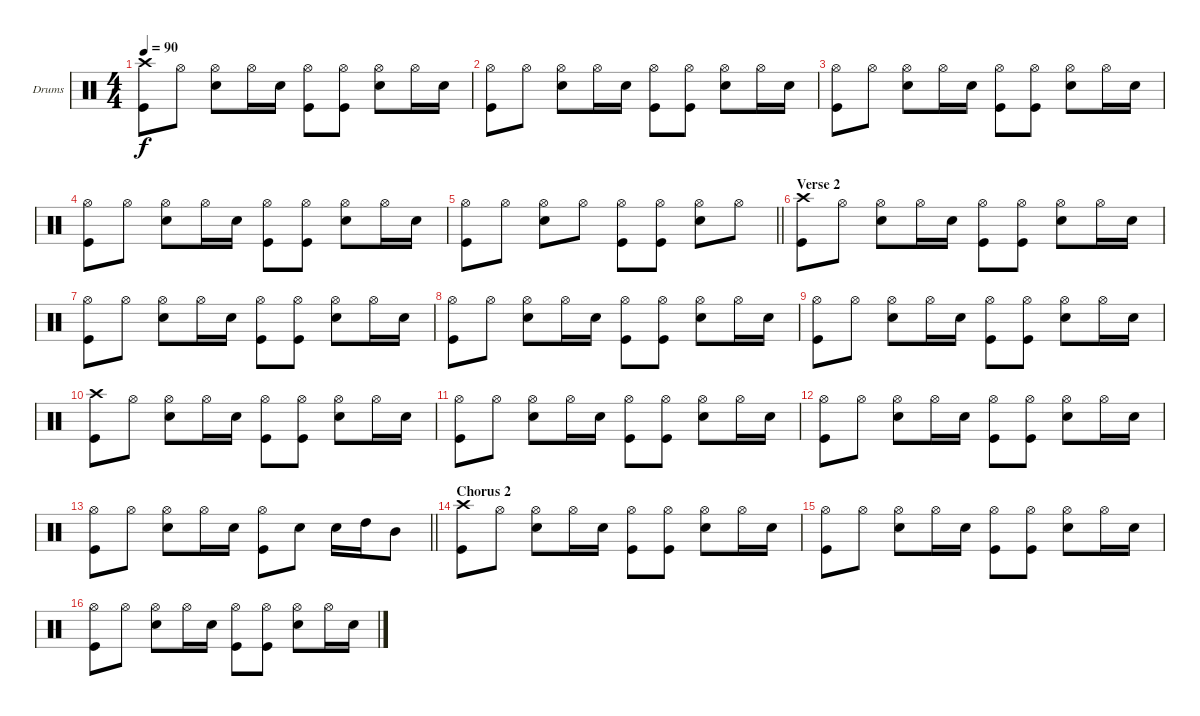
\bracketExtendMode groupsimilarinstruments
\firstSystemTrackNameOrientation horizontal
\otherSystemsTrackNameOrientation horizontal
\track ("Drums" "Drums") {instrument percussion}
\staff {score}
\articulation defaults
\ts (4 4)
\tempo 90
\clef neutral
\ks c
("Crash high (hit)" "Kick (hit)").8{dy f} "Hi-Hat (open)".8 ("Hi-Hat (open)" "Snare (hit) 2").8 "Hi-Hat (open)".16 "Snare (hit) 2".16 ("Hi-Hat (open)" "Kick (hit)").8 ("Hi-Hat (open)" "Kick (hit)").8 ("Hi-Hat (open)" "Snare (hit) 2").8 "Hi-Hat (open)".16 "Snare (hit) 2".16 |
("Hi-Hat (open)" "Kick (hit)").8 "Hi-Hat (open)".8 ("Hi-Hat (open)" "Snare (hit) 2").8 "Hi-Hat (open)".16 "Snare (hit) 2".16 ("Hi-Hat (open)" "Kick (hit)").8 ("Hi-Hat (open)" "Kick (hit)").8 ("Hi-Hat (open)" "Snare (hit) 2").8 "Hi-Hat (open)".16 "Snare (hit) 2".16 |
("Hi-Hat (open)" "Kick (hit)").8 "Hi-Hat (open)".8 ("Hi-Hat (open)" "Snare (hit) 2").8 "Hi-Hat (open)".16 "Snare (hit) 2".16 ("Hi-Hat (open)" "Kick (hit)").8 ("Hi-Hat (open)" "Kick (hit)").8 ("Hi-Hat (open)" "Snare (hit) 2").8 "Hi-Hat (open)".16 "Snare (hit) 2".16 |
("Hi-Hat (open)" "Kick (hit)").8 "Hi-Hat (open)".8 ("Hi-Hat (open)" "Snare (hit) 2").8 "Hi-Hat (open)".16 "Snare (hit) 2".16 ("Hi-Hat (open)" "Kick (hit)").8 ("Hi-Hat (open)" "Kick (hit)").8 ("Hi-Hat (open)" "Snare (hit) 2").8 "Hi-Hat (open)".16 "Snare (hit) 2".16 |
\barLineRight lightlight
("Hi-Hat (open)" "Kick (hit)").8 "Hi-Hat (open)".8 ("Hi-Hat (open)" "Snare (hit) 2").8 "Hi-Hat (open)".8 ("Hi-Hat (open)" "Kick (hit)").8 ("Hi-Hat (open)" "Kick (hit)").8 ("Hi-Hat (open)" "Snare (hit) 2").8 "Hi-Hat (open)".8 |
\section ("" "Verse 2")
("Crash high (hit)" "Kick (hit)").8 "Hi-Hat (open)".8 ("Hi-Hat (open)" "Snare (hit) 2").8 "Hi-Hat (open)".16 "Snare (hit) 2".16 ("Hi-Hat (open)" "Kick (hit)").8 ("Hi-Hat (open)" "Kick (hit)").8 ("Hi-Hat (open)" "Snare (hit) 2").8 "Hi-Hat (open)".16 "Snare (hit) 2".16 |
("Hi-Hat (open)" "Kick (hit)").8 "Hi-Hat (open)".8 ("Hi-Hat (open)" "Snare (hit) 2").8 "Hi-Hat (open)".16 "Snare (hit) 2".16 ("Hi-Hat (open)" "Kick (hit)").8 ("Hi-Hat (open)" "Kick (hit)").8 ("Hi-Hat (open)" "Snare (hit) 2").8 "Hi-Hat (open)".16 "Snare (hit) 2".16 |
("Hi-Hat (open)" "Kick (hit)").8 "Hi-Hat (open)".8 ("Hi-Hat (open)" "Snare (hit) 2").8 "Hi-Hat (open)".16 "Snare (hit) 2".16 ("Hi-Hat (open)" "Kick (hit)").8 ("Hi-Hat (open)" "Kick (hit)").8 ("Hi-Hat (open)" "Snare (hit) 2").8 "Hi-Hat (open)".16 "Snare (hit) 2".16 |
("Hi-Hat (open)" "Kick (hit)").8 "Hi-Hat (open)".8 ("Hi-Hat (open)" "Snare (hit) 2").8 "Hi-Hat (open)".16 "Snare (hit) 2".16 ("Hi-Hat (open)" "Kick (hit)").8 ("Hi-Hat (open)" "Kick (hit)").8 ("Hi-Hat (open)" "Snare (hit) 2").8 "Hi-Hat (open)".16 "Snare (hit) 2".16 |
("Crash high (hit)" "Kick (hit)").8 "Hi-Hat (open)".8 ("Hi-Hat (open)" "Snare (hit) 2").8 "Hi-Hat (open)".16 "Snare (hit) 2".16 ("Hi-Hat (open)" "Kick (hit)").8 ("Hi-Hat (open)" "Kick (hit)").8 ("Hi-Hat (open)" "Snare (hit) 2").8 "Hi-Hat (open)".16 "Snare (hit) 2".16 |
("Hi-Hat (open)" "Kick (hit)").8 "Hi-Hat (open)".8 ("Hi-Hat (open)" "Snare (hit) 2").8 "Hi-Hat (open)".16 "Snare (hit) 2".16 ("Hi-Hat (open)" "Kick (hit)").8 ("Hi-Hat (open)" "Kick (hit)").8 ("Hi-Hat (open)" "Snare (hit) 2").8 "Hi-Hat (open)".16 "Snare (hit) 2".16 |
("Hi-Hat (open)" "Kick (hit)").8 "Hi-Hat (open)".8 ("Hi-Hat (open)" "Snare (hit) 2").8 "Hi-Hat (open)".16 "Snare (hit) 2".16 ("Hi-Hat (open)" "Kick (hit)").8 ("Hi-Hat (open)" "Kick (hit)").8 ("Hi-Hat (open)" "Snare (hit) 2").8 "Hi-Hat (open)".16 "Snare (hit) 2".16 |
\barLineRight lightlight
("Hi-Hat (open)" "Kick (hit)").8 "Hi-Hat (open)".8 ("Hi-Hat (open)" "Snare (hit) 2").8 "Hi-Hat (open)".16 "Snare (hit) 2".16 ("Hi-Hat (open)" "Kick (hit)").8 "Snare (hit) 2".8 "Snare (hit) 2".16 "High Tom (hit)".16 "Mid Tom (hit)".8 |
\section ("" "Chorus 2")
("Crash high (hit)" "Kick (hit)").8 "Hi-Hat (open)".8 ("Hi-Hat (open)" "Snare (hit) 2").8 "Hi-Hat (open)".16 "Snare (hit) 2".16 ("Hi-Hat (open)" "Kick (hit)").8 ("Hi-Hat (open)" "Kick (hit)").8 ("Hi-Hat (open)" "Snare (hit) 2").8 "Hi-Hat (open)".16 "Snare (hit) 2".16 |
("Hi-Hat (open)" "Kick (hit)").8 "Hi-Hat (open)".8 ("Hi-Hat (open)" "Snare (hit) 2").8 "Hi-Hat (open)".16 "Snare (hit) 2".16 ("Hi-Hat (open)" "Kick (hit)").8 ("Hi-Hat (open)" "Kick (hit)").8 ("Hi-Hat (open)" "Snare (hit) 2").8 "Hi-Hat (open)".16 "Snare (hit) 2".16 |
("Hi-Hat (open)" "Kick (hit)").8 "Hi-Hat (open)".8 ("Hi-Hat (open)" "Snare (hit) 2").8 "Hi-Hat (open)".16 "Snare (hit) 2".16 ("Hi-Hat (open)" "Kick (hit)").8 ("Hi-Hat (open)" "Kick (hit)").8 ("Hi-Hat (open)" "Snare (hit) 2").8 "Hi-Hat (open)".16 "Snare (hit) 2".16
